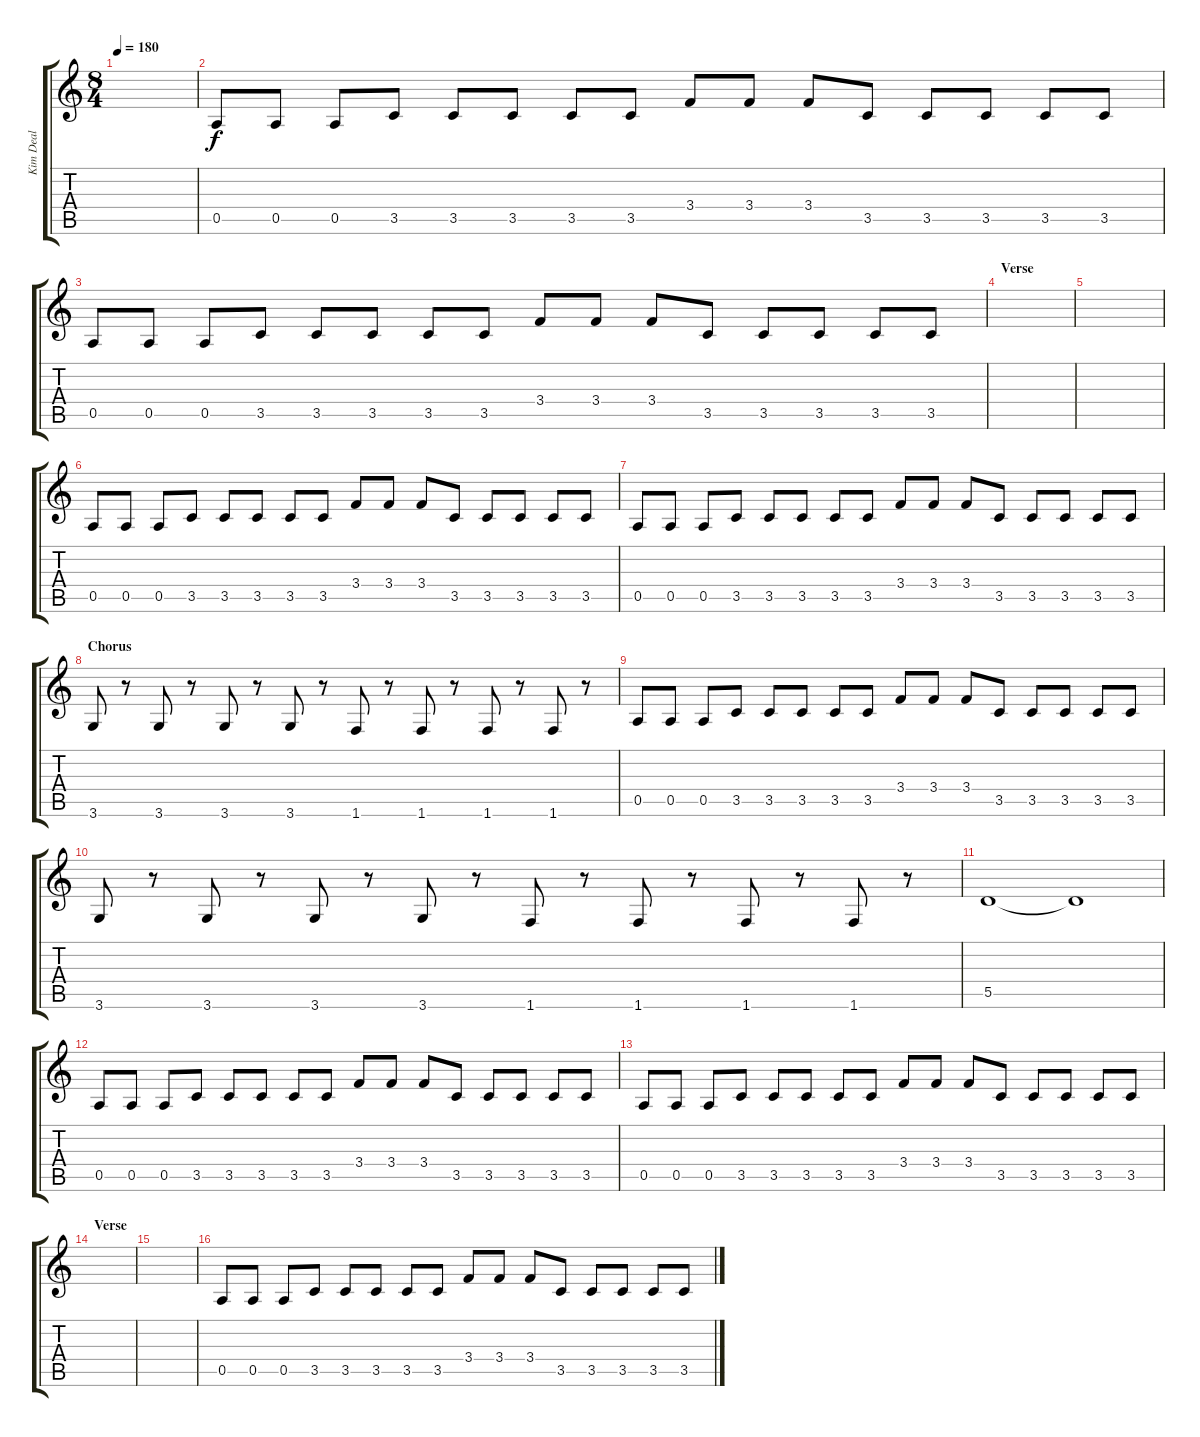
\track ("Kim Deal" "Kim Deal") {instrument electricbasspick}
\staff {score tabs}
\tuning (E4 B3 G3 D3 A2 E2) {hide}
\ts (8 4)
\tempo 180
\clef g2
\ks c
|
0.5.8 0.5.8 0.5.8 3.5.8 3.5.8 3.5.8 3.5.8 3.5.8 3.4.8 3.4.8 3.4.8 3.5.8 3.5.8 3.5.8 3.5.8 3.5.8 |
0.5.8 0.5.8 0.5.8 3.5.8 3.5.8 3.5.8 3.5.8 3.5.8 3.4.8 3.4.8 3.4.8 3.5.8 3.5.8 3.5.8 3.5.8 3.5.8 |
\section ("" "Verse")
|
|
0.5.8 0.5.8 0.5.8 3.5.8 3.5.8 3.5.8 3.5.8 3.5.8 3.4.8 3.4.8 3.4.8 3.5.8 3.5.8 3.5.8 3.5.8 3.5.8 |
0.5.8 0.5.8 0.5.8 3.5.8 3.5.8 3.5.8 3.5.8 3.5.8 3.4.8 3.4.8 3.4.8 3.5.8 3.5.8 3.5.8 3.5.8 3.5.8 |
\section ("" "Chorus")
3.6.8 r.8 3.6.8 r.8 3.6.8 r.8 3.6.8 r.8 1.6.8 r.8 1.6.8 r.8 1.6.8 r.8 1.6.8 r.8 |
0.5.8 0.5.8 0.5.8 3.5.8 3.5.8 3.5.8 3.5.8 3.5.8 3.4.8 3.4.8 3.4.8 3.5.8 3.5.8 3.5.8 3.5.8 3.5.8 |
3.6.8 r.8 3.6.8 r.8 3.6.8 r.8 3.6.8 r.8 1.6.8 r.8 1.6.8 r.8 1.6.8 r.8 1.6.8 r.8 |
5.5.1 5.5{t}.1 |
0.5.8 0.5.8 0.5.8 3.5.8 3.5.8 3.5.8 3.5.8 3.5.8 3.4.8 3.4.8 3.4.8 3.5.8 3.5.8 3.5.8 3.5.8 3.5.8 |
0.5.8 0.5.8 0.5.8 3.5.8 3.5.8 3.5.8 3.5.8 3.5.8 3.4.8 3.4.8 3.4.8 3.5.8 3.5.8 3.5.8 3.5.8 3.5.8 |
\section ("" "Verse")
|
|
0.5.8 0.5.8 0.5.8 3.5.8 3.5.8 3.5.8 3.5.8 3.5.8 3.4.8 3.4.8 3.4.8 3.5.8 3.5.8 3.5.8 3.5.8 3.5.8
